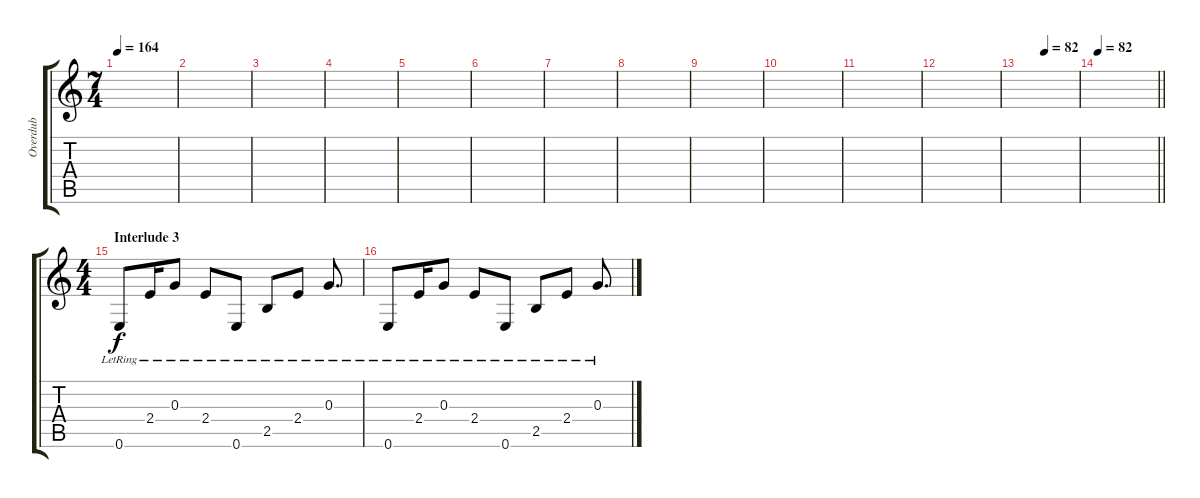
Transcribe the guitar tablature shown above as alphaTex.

\track ("Overdub" "Overdub") {instrument overdrivenguitar}
\staff {score tabs}
\tuning (E4 B3 G3 D3 A2 E2) {hide}
\ts (7 4)
\tempo 164
\clef g2
\ks c
|
|
|
|
|
|
|
|
|
|
|
|
\tempo (82 0.42857142857142855)
|
\tempo 82
\barLineRight lightlight
|
\ts (4 4)
\section ("" "Interlude 3")
0.6{lr}.8{instrument electricguitarclean} 2.4{lr}.16 0.3{lr}.8 2.4{lr}.8 0.6{lr}.8 2.5{lr}.8 2.4{lr}.8 0.3{lr}.8{d} |
0.6{lr}.8 2.4{lr}.16 0.3{lr}.8 2.4{lr}.8 0.6{lr}.8 2.5{lr}.8 2.4{lr}.8 0.3{lr}.8{d}
